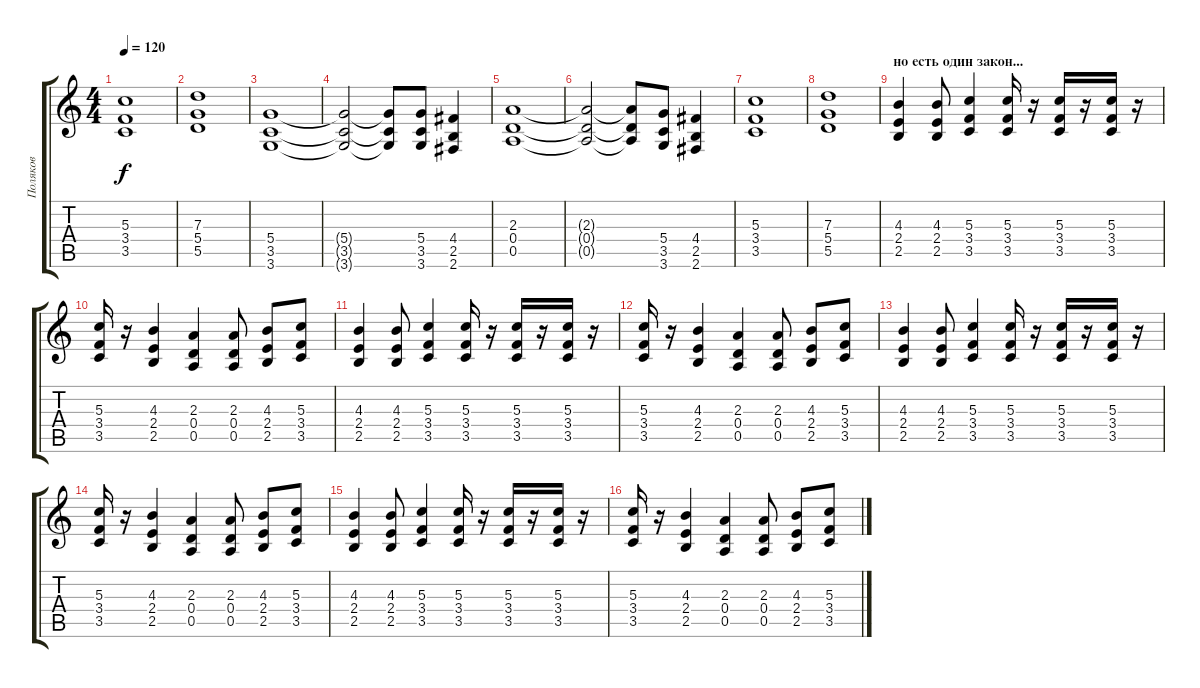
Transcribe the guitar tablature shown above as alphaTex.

\track ("Поляков" "Поляков") {instrument distortionguitar}
\staff {score tabs}
\tuning (E4 B3 G3 D3 A2 E2) {hide}
\ts (4 4)
\tempo 120
\clef g2
\ks c
(5.3 3.4 3.5).1{dy f} |
(7.3 5.4 5.5).1 |
(5.4 3.5 3.6).1 |
(5.4{t} 3.5{t} 3.6{t}).2 (5.4{t} 3.5{t} 3.6{t}).8 (5.4 3.5 3.6).8 (4.4 2.5 2.6).4 |
(2.3 0.4 0.5).1 |
(2.3{t} 0.4{t} 0.5{t}).2 (2.3{t} 0.4{t} 0.5{t}).8 (5.4 3.5 3.6).8 (4.4 2.5 2.6).4 |
(5.3 3.4 3.5).1 |
(7.3 5.4 5.5).1 |
\section ("" "но есть один закон...")
(4.3 2.4 2.5).4 (4.3 2.4 2.5).8 (5.3 3.4 3.5).4 (5.3 3.4 3.5).16 r.16 (5.3 3.4 3.5).16 r.16 (5.3 3.4 3.5).16 r.16 |
(5.3 3.4 3.5).16 r.16 (4.3 2.4 2.5).4 (2.3 0.4 0.5).4 (2.3 0.4 0.5).8 (4.3 2.4 2.5).8 (5.3 3.4 3.5).8 |
(4.3 2.4 2.5).4 (4.3 2.4 2.5).8 (5.3 3.4 3.5).4 (5.3 3.4 3.5).16 r.16 (5.3 3.4 3.5).16 r.16 (5.3 3.4 3.5).16 r.16 |
(5.3 3.4 3.5).16 r.16 (4.3 2.4 2.5).4 (2.3 0.4 0.5).4 (2.3 0.4 0.5).8 (4.3 2.4 2.5).8 (5.3 3.4 3.5).8 |
(4.3 2.4 2.5).4 (4.3 2.4 2.5).8 (5.3 3.4 3.5).4 (5.3 3.4 3.5).16 r.16 (5.3 3.4 3.5).16 r.16 (5.3 3.4 3.5).16 r.16 |
(5.3 3.4 3.5).16 r.16 (4.3 2.4 2.5).4 (2.3 0.4 0.5).4 (2.3 0.4 0.5).8 (4.3 2.4 2.5).8 (5.3 3.4 3.5).8 |
(4.3 2.4 2.5).4 (4.3 2.4 2.5).8 (5.3 3.4 3.5).4 (5.3 3.4 3.5).16 r.16 (5.3 3.4 3.5).16 r.16 (5.3 3.4 3.5).16 r.16 |
(5.3 3.4 3.5).16 r.16 (4.3 2.4 2.5).4 (2.3 0.4 0.5).4 (2.3 0.4 0.5).8 (4.3 2.4 2.5).8 (5.3 3.4 3.5).8
